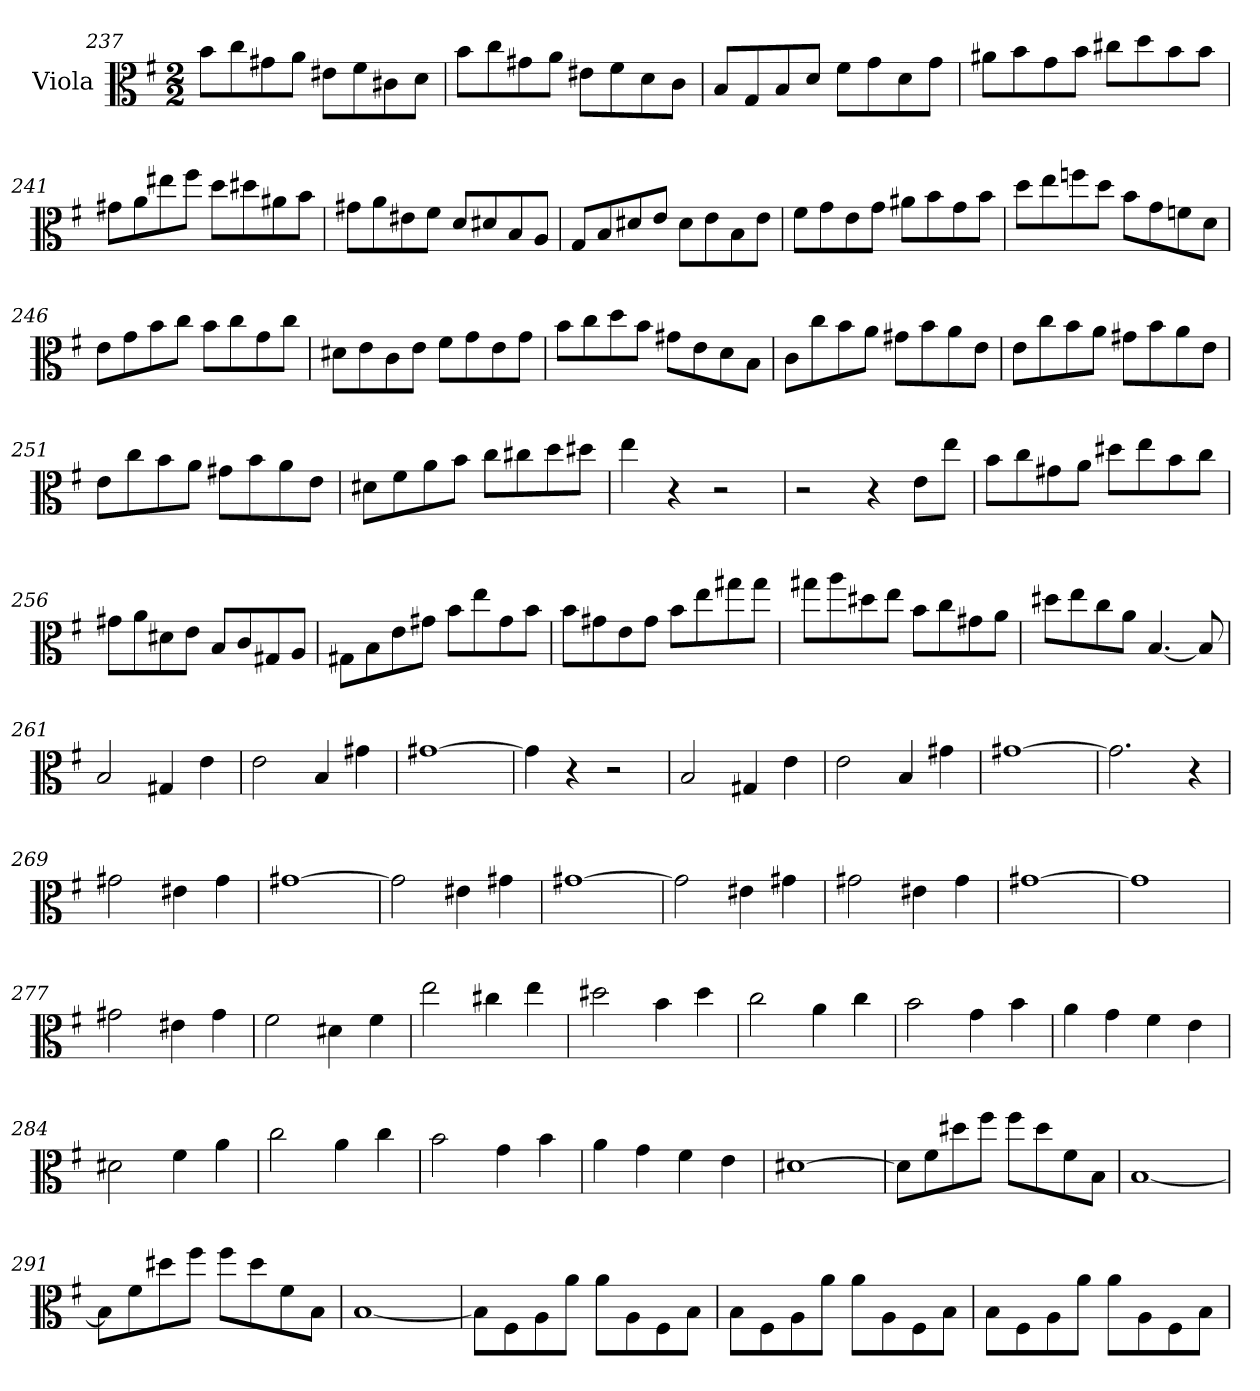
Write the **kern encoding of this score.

**kern
*part1
*staff1
*I"Viola
*I'Vla.
*clefC3
*k[f#]
*M2/2
=237
8b\L
8cc\
8g#X\
8a\J
8e#X\L
8f#\
8c#X\
8d\J
=238
8b\L
8cc\
8g#X\
8a\J
8e#X\L
8f#\
8d\
8c\J
=239
8B/L
8G/
8B/
8d/J
8f#\L
8g\
8d\
8g\J
!!LO:LB:g=z
=240
8a#X\L
8b\
8g\
8b\J
8cc#X\L
8dd\
8b\
8b\J
=241
8g#X\L
8a\
8ee#X\
8ff#\J
8dd\L
8dd#X\
8a#X\
8b\J
=242
8g#X\L
8a\
8e#X\
8f#\J
8d/L
8d#X/
8B/
8A/J
=243
8G/L
8B/
8d#X/
8e/J
8d#\L
8e\
8B\
8e\J
=244
8f#\L
8g\
8e\
8g\J
8a#X\L
8b\
8g\
8b\J
!!LO:LB:g=z
=245
8dd\L
8ee\
8ffn\
8dd\J
8b\L
8g\
8fn\
8d\J
=246
8e\L
8g\
8b\
8cc\J
8b\L
8cc\
8g\
8cc\J
=247
8d#X\L
8e\
8c\
8e\J
8f#\L
8g\
8e\
8g\J
=248
8b\L
8cc\
8dd\
8b\J
8g#X\L
8e\
8d\
8B\J
=249
8c\L
8cc\
8b\
8a\J
8g#X\L
8b\
8a\
8e\J
!!LO:LB:g=z
=250
8e\L
8cc\
8b\
8a\J
8g#X\L
8b\
8a\
8e\J
=251
8e\L
8cc\
8b\
8a\J
8g#X\L
8b\
8a\
8e\J
=252
8d#X\L
8f#\
8a\
8b\J
8cc\L
8cc#X\
8dd\
8dd#X\J
=253
4ee\
4r
2r
=254
2r
4r
8e\L
8ee\J
=255
8b\L
8cc\
8g#X\
8a\J
8dd#X\L
8ee\
8b\
8cc\J
!!LO:LB:g=z
=256
8g#X\L
8a\
8d#X\
8e\J
8B/L
8c/
8G#X/
8A/J
=257
8G#X\L
8B\
8e\
8g#X\J
8b\L
8ee\
8g#\
8b\J
=258
8b\L
8g#X\
8e\
8g#\J
8b\L
8ee\
8gg#X\
8gg#\J
=259
8gg#X\L
8aa\
8dd#X\
8ee\J
8b\L
8cc\
8g#X\
8a\J
=260
8dd#X\L
8ee\
8cc\
8a\J
[4.B/
8B/]
!!LO:LB:g=z
=261
2B/
4G#X/
4e\
=262
2e\
4B/
4g#X\
=263
[1g#X
=264
4g#\]
4r
2r
=265
2B/
4G#X/
4e\
=266
2e\
4B/
4g#X\
=267
[1g#X
=268
2.g#\]
4r
=269
2g#X\
4e#X\
4g#\
=270
[1g#X
=271
2g#\]
4e#X\
4g#X\
=272
[1g#X
!!LO:LB:g=z
=273
2g#\]
4e#X\
4g#X\
=274
2g#X\
4e#X\
4g#\
=275
[1g#X
=276
1g#]
=277
2g#X\
4e#X\
4g#\
=278
2f#\
4d#X\
4f#\
=279
2ee\
4cc#X\
4ee\
=280
2dd#X\
4b\
4dd#\
=281
2cc\
4a\
4cc\
=282
2b\
4g\
4b\
!!LO:LB:g=z
=283
4a\
4g\
4f#\
4e\
=284
2d#X\
4f#\
4a\
=285
2cc\
4a\
4cc\
=286
2b\
4g\
4b\
=287
4a\
4g\
4f#\
4e\
=288
[1d#X
=289
8d#\L]
8f#\
8dd#X\
8ff#\J
8ff#\L
8dd#\
8f#\
8B\J
=290
[1B
=291
8B\L]
8f#\
8dd#X\
8ff#\J
8ff#\L
8dd#\
8f#\
8B\J
!!LO:LB:g=z
=292
[1B
=293
8B\L]
8F#\
8A\
8a\J
8a\L
8A\
8F#\
8B\J
=294
8B\L
8F#\
8A\
8a\J
8a\L
8A\
8F#\
8B\J
=295
8B\L
8F#\
8A\
8a\J
8a\L
8A\
8F#\
8B\J
=
*-
